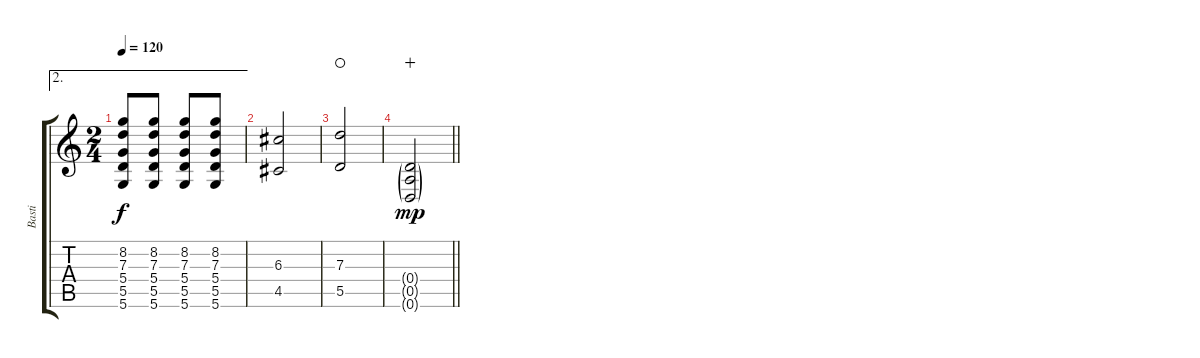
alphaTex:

\track ("Basti" "Basti") {instrument distortionguitar}
\staff {score tabs}
\tuning (E4 B3 G3 D3 A2 D2) {hide}
\ae 2
\ts (2 4)
\tempo 120
\clef g2
\ks c
(8.2 7.3 5.4 5.5 5.6).8{dy f} (8.2 7.3 5.4 5.5 5.6).8 (8.2 7.3 5.4 5.5 5.6).8 (8.2 7.3 5.4 5.5 5.6).8 |
(6.3 4.5).2 |
(7.3 5.5).2{waho} |
\barLineRight lightlight
(0.4{g} 0.5{g} 0.6{g}).2{dy mp wahc}
